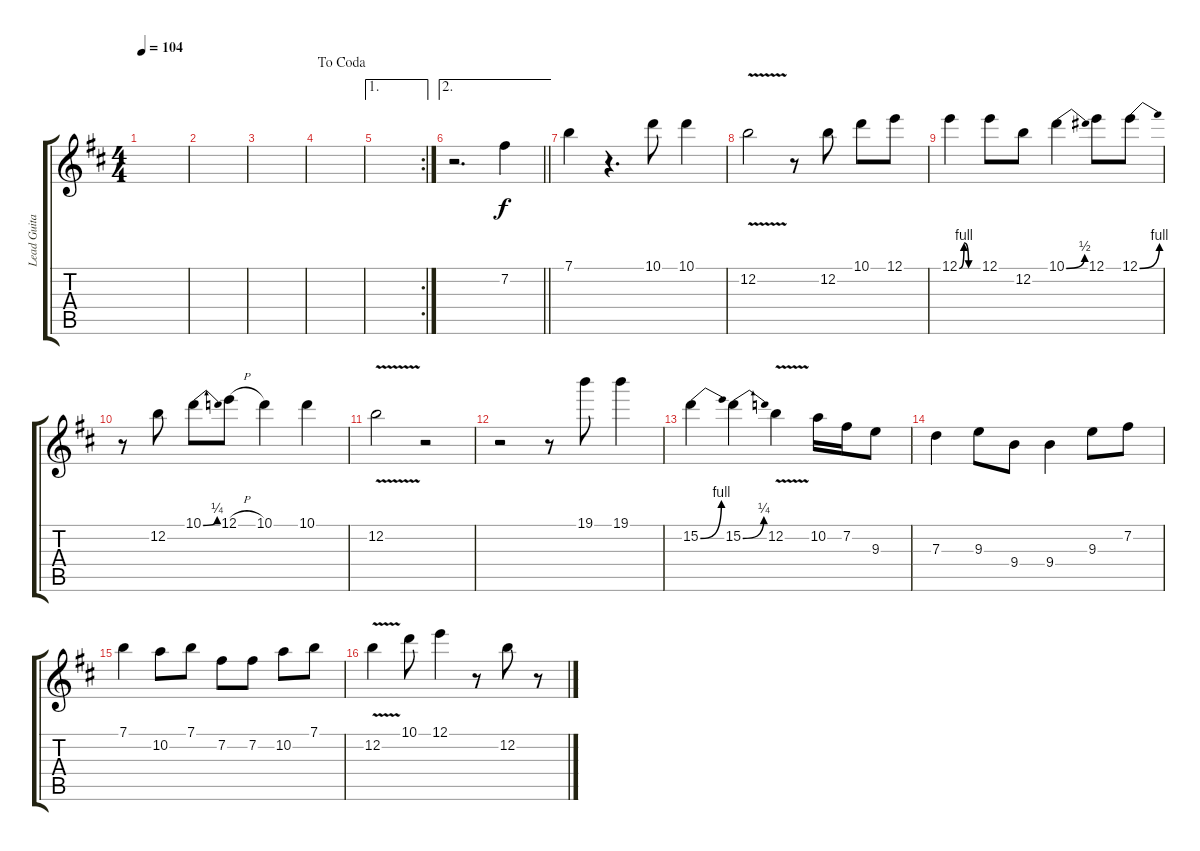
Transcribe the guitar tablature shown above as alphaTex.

\track ("Lead Guitar" "Lead Guita") {instrument overdrivenguitar}
\staff {score tabs}
\tuning (E4 B3 G3 D3 A2 E2) {hide}
\ts (4 4)
\tempo 104
\clef g2
\ks d
|
|
|
\jump dacoda
|
\ae 1
\rc 2
|
\ae 2
\barLineRight lightlight
r.2{d} 7.2.4 |
7.1.4 r.4{d} 10.1.8 10.1.4 |
12.2{v}.2 r.8 12.2.8 10.1.8 12.1.8 |
12.1{be (custom 0 0 15 4 30 0 60 0)}.4 12.1.8 12.2.8 10.1{be (bend 0 0 60 2)}.4 12.1.8 12.1{be (bend 0 0 60 4)}.8 |
r.8 12.2.8 10.1{be (bend 0 0 60 1)}.8 12.1{h}.8 10.1.4 10.1.4 |
12.2{v}.2 r.2 |
r.2 r.8 19.1.8 19.1.4 |
15.2{be (bend 0 0 60 4)}.4 15.2{be (bend 0 0 60 1)}.4 12.2{v}.4 10.2.16 7.2.16 9.3.8 |
7.3.4 9.3.8 9.4.8 9.4.4 9.3.8 7.2.8 |
7.1.4 10.2.8 7.1.8 7.2.8 7.2.8 10.2.8 7.1.8 |
12.2{v}.4 10.1.8 12.1.4 r.8 12.2.8 r.8
